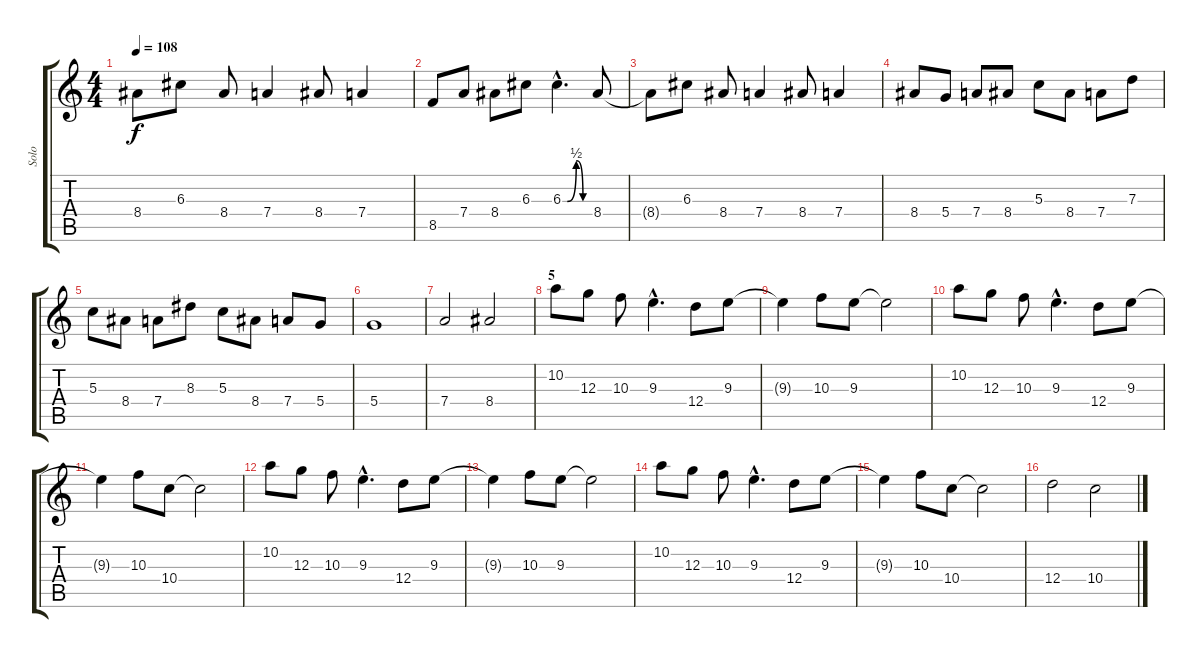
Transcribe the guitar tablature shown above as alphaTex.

\track ("Solo" "Solo") {instrument distortionguitar}
\staff {score tabs}
\tuning (E4 B3 G3 D3 A2 E2) {hide}
\ts (4 4)
\tempo 108
\clef g2
\ks c
8.4{t}.8{dy f} 6.3.8 8.4.8 7.4.4 8.4.8 7.4.4 |
8.5.8 7.4.8 8.4.8 6.3.8 6.3{be (custom 0 0 10 0 30 2 45 0 60 0) hac}.4{d} 8.4.8 |
8.4{t}.8 6.3.8 8.4.8 7.4.4 8.4.8 7.4.4 |
8.4.8 5.4.8 7.4.8 8.4.8 5.3.8 8.4.8 7.4.8 7.3.8 |
5.3.8 8.4.8 7.4.8 8.3.8 5.3.8 8.4.8 7.4.8 5.4.8 |
5.4.1 |
7.4.2 8.4.2 |
\section ("" "5")
10.2.8 12.3.8 10.3.8 9.3{hac}.4{d} 12.4.8 9.3.8 |
9.3{t}.4 10.3.8 9.3.8 9.3{t}.2 |
10.2.8 12.3.8 10.3.8 9.3{hac}.4{d} 12.4.8 9.3.8 |
9.3{t}.4 10.3.8 10.4.8 10.4{t}.2 |
10.2.8 12.3.8 10.3.8 9.3{hac}.4{d} 12.4.8 9.3.8 |
9.3{t}.4 10.3.8 9.3.8 9.3{t}.2 |
10.2.8 12.3.8 10.3.8 9.3{hac}.4{d} 12.4.8 9.3.8 |
9.3{t}.4 10.3.8 10.4.8 10.4{t}.2 |
12.4.2 10.4.2
